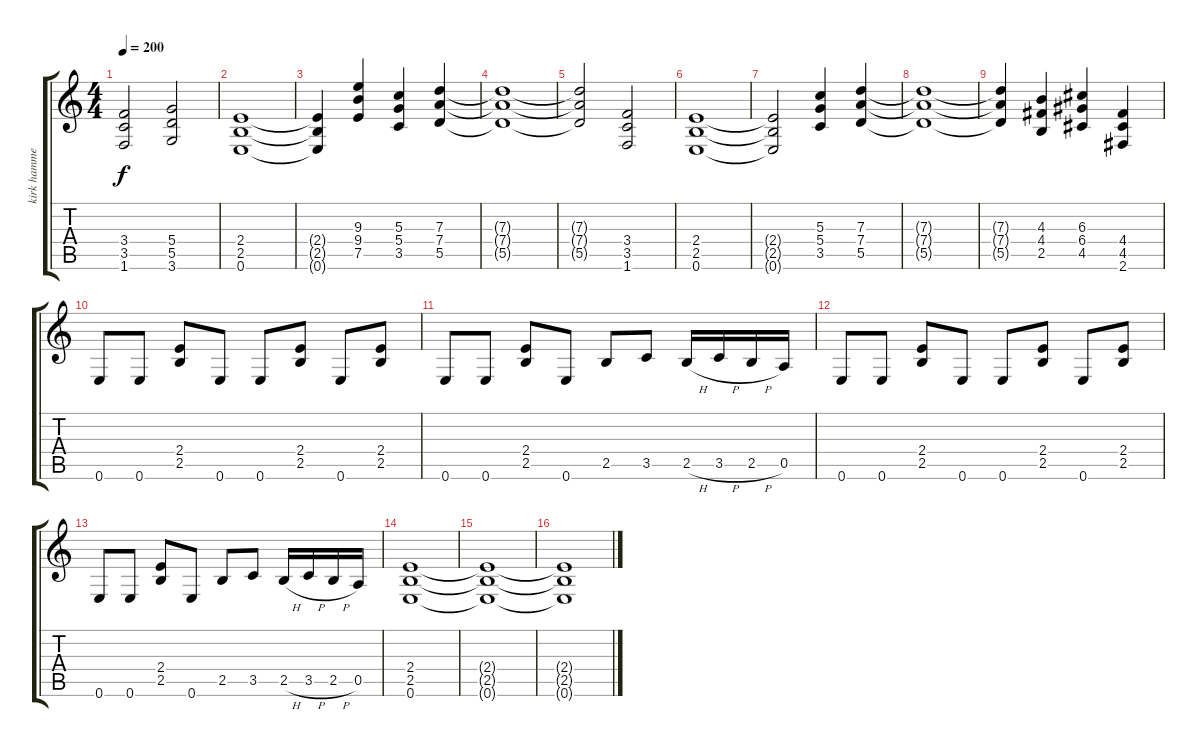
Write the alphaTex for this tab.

\track ("kirk hammett" "kirk hamme") {instrument distortionguitar}
\staff {score tabs}
\tuning (E4 B3 G3 D3 A2 E2) {hide}
\ts (4 4)
\tempo 200
\clef g2
\ks c
(3.4 3.5 1.6).2{dy f} (5.4 5.5 3.6).2 |
(2.4 2.5 0.6).1 |
(2.4{t} 2.5{t} 0.6{t}).4 (9.3 9.4 7.5).4 (5.3 5.4 3.5).4 (7.3 7.4 5.5).4 |
(7.3{t} 7.4{t} 5.5{t}).1 |
(7.3{t} 7.4{t} 5.5{t}).2 (3.4 3.5 1.6).2 |
(2.4 2.5 0.6).1 |
(2.4{t} 2.5{t} 0.6{t}).2 (5.3 5.4 3.5).4 (7.3 7.4 5.5).4 |
(7.3{t} 7.4{t} 5.5{t}).1 |
(7.3{t} 7.4{t} 5.5{t}).4 (4.3 4.4 2.5).4 (6.3 6.4 4.5).4 (4.4 4.5 2.6).4 |
0.6.8 0.6.8 (2.4 2.5).8 0.6.8 0.6.8 (2.4 2.5).8 0.6.8 (2.4 2.5).8 |
0.6.8 0.6.8 (2.4 2.5).8 0.6.8 2.5.8 3.5.8 2.5{h}.16 3.5{h}.16 2.5{h}.16 0.5.16 |
0.6.8 0.6.8 (2.4 2.5).8 0.6.8 0.6.8 (2.4 2.5).8 0.6.8 (2.4 2.5).8 |
0.6.8 0.6.8 (2.4 2.5).8 0.6.8 2.5.8 3.5.8 2.5{h}.16 3.5{h}.16 2.5{h}.16 0.5.16 |
(2.4 2.5 0.6).1 |
(2.4{t} 2.5{t} 0.6{t}).1 |
(2.4{t} 2.5{t} 0.6{t}).1
